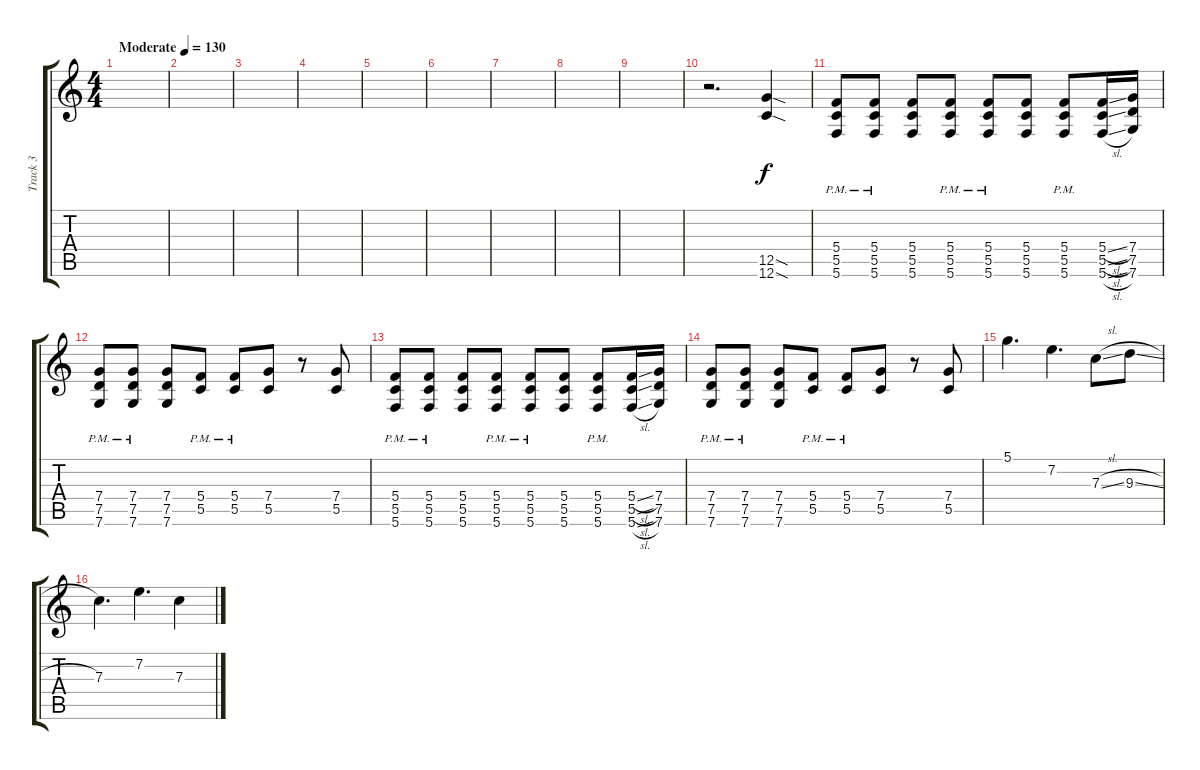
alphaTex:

\track ("Track 3" "Track 3") {instrument distortionguitar}
\staff {score tabs}
\tuning (D4 A3 F3 C3 G2 C2) {hide}
\ts (4 4)
\tempo (130 "Moderate")
\clef g2
\ks c
|
|
|
|
|
|
|
|
|
r.2{d} (12.5{sod} 12.6{sod}).4 |
(5.4{pm} 5.5{pm} 5.6{pm}).8 (5.4{pm} 5.5{pm} 5.6{pm}).8 (5.4 5.5 5.6).8 (5.4{pm} 5.5{pm} 5.6{pm}).8 (5.4{pm} 5.5{pm} 5.6{pm}).8 (5.4 5.5 5.6).8 (5.4{pm} 5.5{pm} 5.6{pm}).8 (5.4{sl} 5.5{sl} 5.6{sl}).16 (7.4 7.5 7.6).16 |
(7.4{pm} 7.5{pm} 7.6{pm}).8 (7.4{pm} 7.5{pm} 7.6{pm}).8 (7.4 7.5 7.6).8 (5.4{pm} 5.5{pm}).8 (5.4{pm} 5.5{pm}).8 (7.4 5.5).8 r.8 (7.4 5.5).8 |
(5.4{pm} 5.5{pm} 5.6{pm}).8 (5.4{pm} 5.5{pm} 5.6{pm}).8 (5.4 5.5 5.6).8 (5.4{pm} 5.5{pm} 5.6{pm}).8 (5.4{pm} 5.5{pm} 5.6{pm}).8 (5.4 5.5 5.6).8 (5.4{pm} 5.5{pm} 5.6{pm}).8 (5.4{sl} 5.5{sl} 5.6{sl}).16 (7.4 7.5 7.6).16 |
(7.4{pm} 7.5{pm} 7.6{pm}).8 (7.4{pm} 7.5{pm} 7.6{pm}).8 (7.4 7.5 7.6).8 (5.4{pm} 5.5{pm}).8 (5.4{pm} 5.5{pm}).8 (7.4 5.5).8 r.8 (7.4 5.5).8 |
5.1.4{d} 7.2.4{d} 7.3{sl}.8 9.3{sl}.8 |
7.3.4{d} 7.2.4{d} 7.3.4
